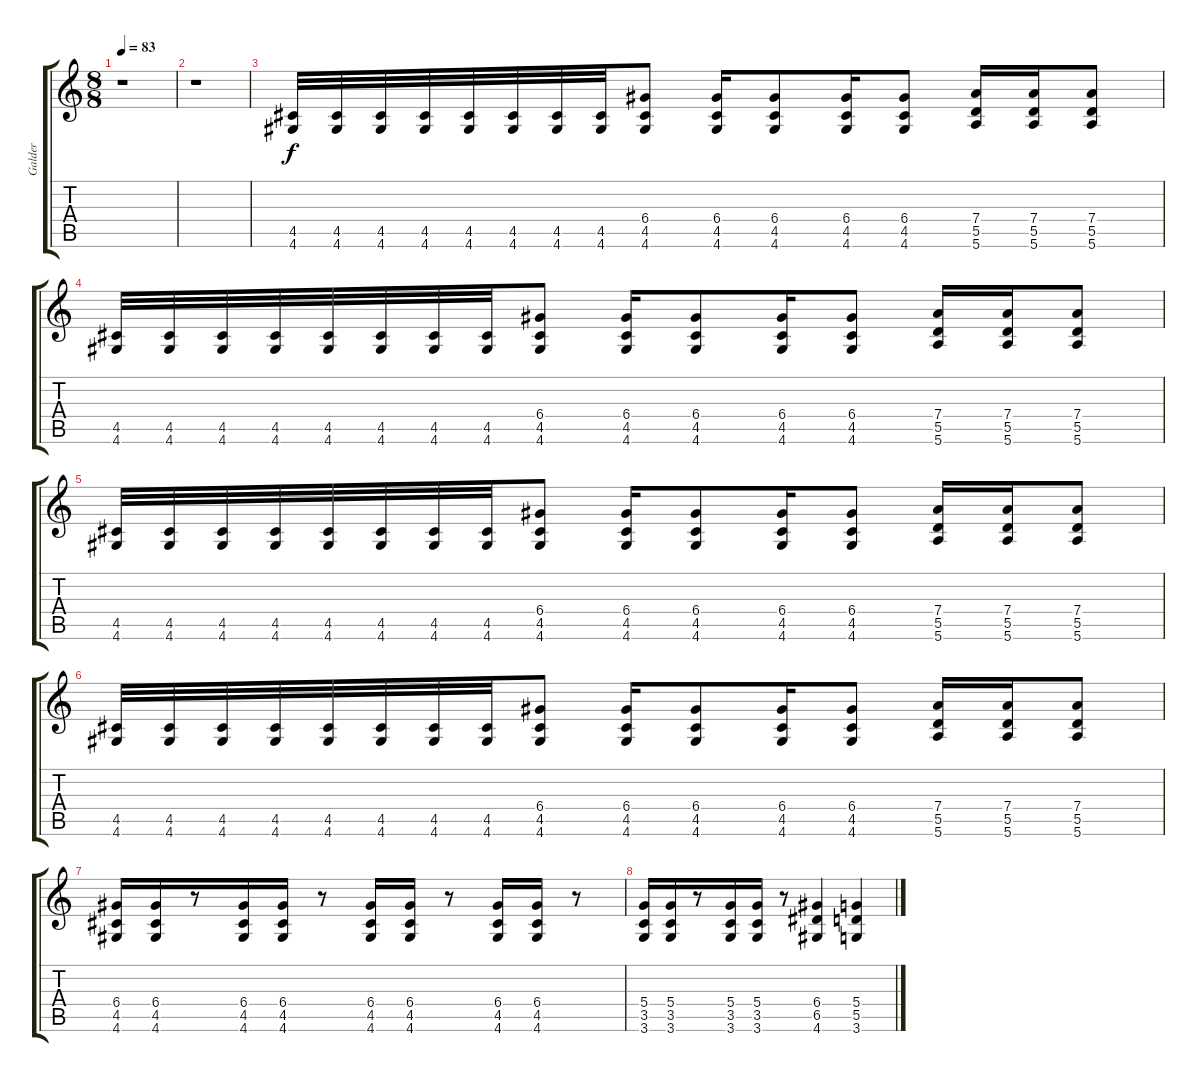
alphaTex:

\track ("Galder" "Galder") {instrument overdrivenguitar}
\staff {score tabs}
\tuning (E4 B3 G3 D3 A2 E2) {hide}
\ts (8 8)
\tempo 83
\clef g2
\ks c
r.1{dy f} |
r.1 |
(4.5 4.6).32 (4.5 4.6).32 (4.5 4.6).32 (4.5 4.6).32 (4.5 4.6).32 (4.5 4.6).32 (4.5 4.6).32 (4.5 4.6).32 (6.4 4.5 4.6).8 (6.4 4.5 4.6).16 (6.4 4.5 4.6).8 (6.4 4.5 4.6).16 (6.4 4.5 4.6).8 (7.4 5.5 5.6).16 (7.4 5.5 5.6).16 (7.4 5.5 5.6).8 |
(4.5 4.6).32 (4.5 4.6).32 (4.5 4.6).32 (4.5 4.6).32 (4.5 4.6).32 (4.5 4.6).32 (4.5 4.6).32 (4.5 4.6).32 (6.4 4.5 4.6).8 (6.4 4.5 4.6).16 (6.4 4.5 4.6).8 (6.4 4.5 4.6).16 (6.4 4.5 4.6).8 (7.4 5.5 5.6).16 (7.4 5.5 5.6).16 (7.4 5.5 5.6).8 |
(4.5 4.6).32 (4.5 4.6).32 (4.5 4.6).32 (4.5 4.6).32 (4.5 4.6).32 (4.5 4.6).32 (4.5 4.6).32 (4.5 4.6).32 (6.4 4.5 4.6).8 (6.4 4.5 4.6).16 (6.4 4.5 4.6).8 (6.4 4.5 4.6).16 (6.4 4.5 4.6).8 (7.4 5.5 5.6).16 (7.4 5.5 5.6).16 (7.4 5.5 5.6).8 |
(4.5 4.6).32 (4.5 4.6).32 (4.5 4.6).32 (4.5 4.6).32 (4.5 4.6).32 (4.5 4.6).32 (4.5 4.6).32 (4.5 4.6).32 (6.4 4.5 4.6).8 (6.4 4.5 4.6).16 (6.4 4.5 4.6).8 (6.4 4.5 4.6).16 (6.4 4.5 4.6).8 (7.4 5.5 5.6).16 (7.4 5.5 5.6).16 (7.4 5.5 5.6).8 |
(6.4 4.5 4.6).16 (6.4 4.5 4.6).16 r.8 (6.4 4.5 4.6).16 (6.4 4.5 4.6).16 r.8 (6.4 4.5 4.6).16 (6.4 4.5 4.6).16 r.8 (6.4 4.5 4.6).16 (6.4 4.5 4.6).16 r.8 |
(5.4 3.5 3.6).16 (5.4 3.5 3.6).16 r.8 (5.4 3.5 3.6).16 (5.4 3.5 3.6).16 r.8 (6.4 6.5 4.6).4 (5.4 5.5 3.6).4
